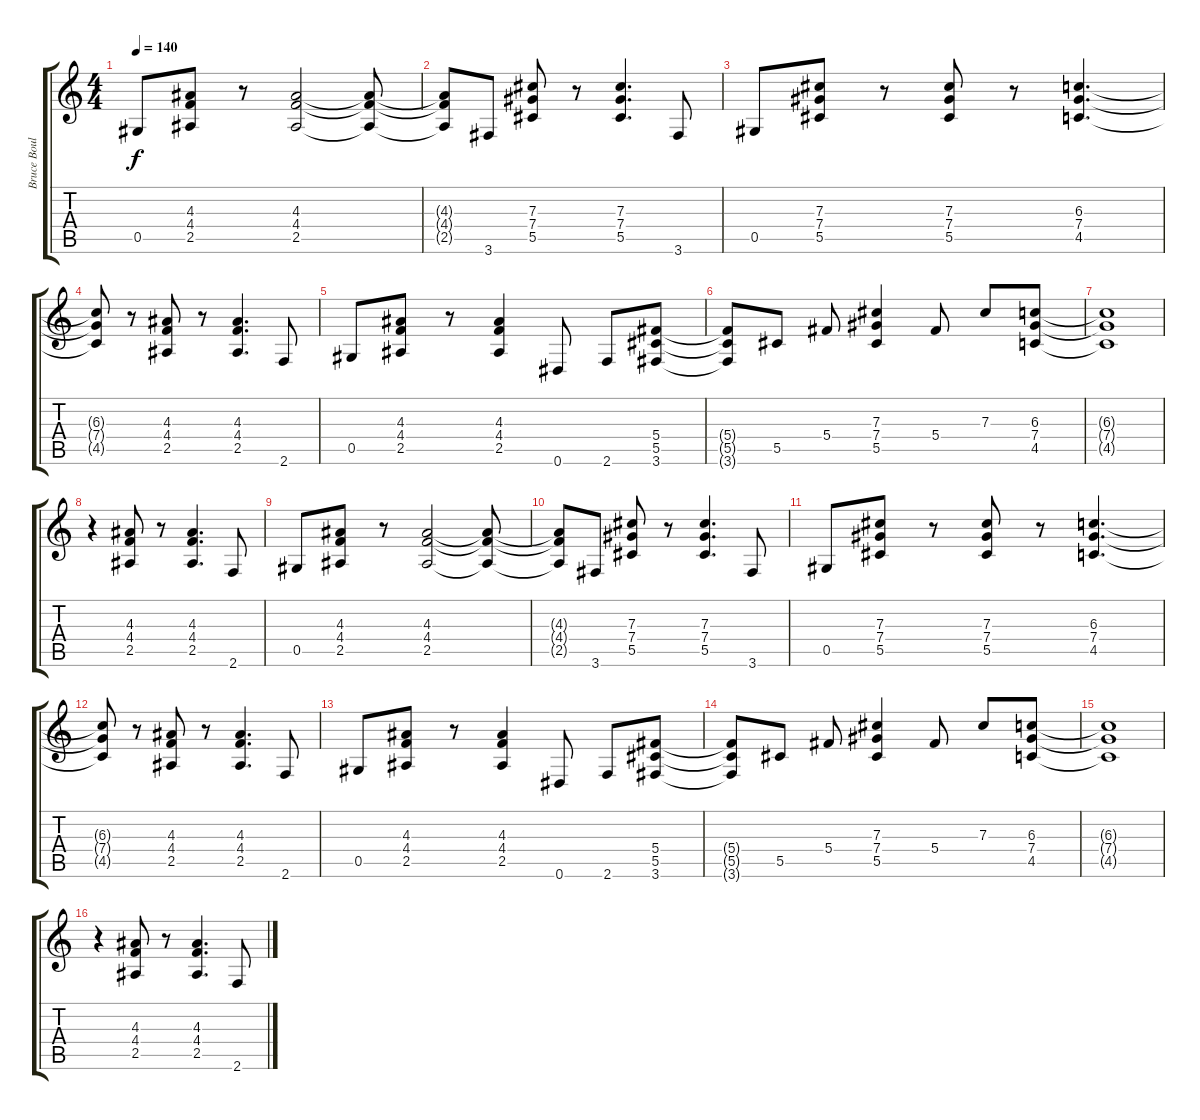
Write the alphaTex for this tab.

\track ("Bruce Boulliet" "Bruce Boul") {instrument distortionguitar}
\staff {score tabs}
\tuning (Eb4 Bb3 Gb3 Db3 Ab2 Eb2) {hide}
\ts (4 4)
\tempo 140
\clef g2
\ks c
0.5.8{dy f} (4.3 4.4 2.5).8 r.8 (4.3 4.4 2.5).2 (4.3{t} 4.4{t} 2.5{t}).8 |
(4.3{t} 4.4{t} 2.5{t}).8 3.6.8 (7.3 7.4 5.5).8 r.8 (7.3 7.4 5.5).4{d} 3.6.8 |
0.5.8 (7.3 7.4 5.5).8 r.8 (7.3 7.4 5.5).8 r.8 (6.3 7.4 4.5).4{d} |
(6.3{t} 7.4{t} 4.5{t}).8 r.8 (4.3 4.4 2.5).8 r.8 (4.3 4.4 2.5).4{d} 2.6.8 |
0.5.8 (4.3 4.4 2.5).8 r.8 (4.3 4.4 2.5).4 0.6.8 2.6.8 (5.4 5.5 3.6).8 |
(5.4{t} 5.5{t} 3.6{t}).8 5.5.8 5.4.8 (7.3 7.4 5.5).4 5.4.8 7.3.8 (6.3 7.4 4.5).8 |
(6.3{t} 7.4{t} 4.5{t}).1 |
r.4 (4.3 4.4 2.5).8 r.8 (4.3 4.4 2.5).4{d} 2.6.8 |
0.5.8 (4.3 4.4 2.5).8 r.8 (4.3 4.4 2.5).2 (4.3{t} 4.4{t} 2.5{t}).8 |
(4.3{t} 4.4{t} 2.5{t}).8 3.6.8 (7.3 7.4 5.5).8 r.8 (7.3 7.4 5.5).4{d} 3.6.8 |
0.5.8 (7.3 7.4 5.5).8 r.8 (7.3 7.4 5.5).8 r.8 (6.3 7.4 4.5).4{d} |
(6.3{t} 7.4{t} 4.5{t}).8 r.8 (4.3 4.4 2.5).8 r.8 (4.3 4.4 2.5).4{d} 2.6.8 |
0.5.8 (4.3 4.4 2.5).8 r.8 (4.3 4.4 2.5).4 0.6.8 2.6.8 (5.4 5.5 3.6).8 |
(5.4{t} 5.5{t} 3.6{t}).8 5.5.8 5.4.8 (7.3 7.4 5.5).4 5.4.8 7.3.8 (6.3 7.4 4.5).8 |
(6.3{t} 7.4{t} 4.5{t}).1 |
r.4{volume 10} (4.3 4.4 2.5).8 r.8 (4.3 4.4 2.5).4{d} 2.6.8
